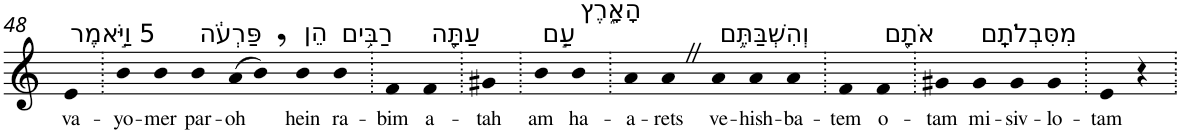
**kern	**text
*part1	*part1
*staff1	*staff1
*I"Piano	*
*I'Pno	*
!!LO:PB:g=z
*clefG2	*
*k[]	*
=48	=48
!LO:TX:a:t=5 וַיֹּ֣אמֶר	!
!	!LO:LY:b
4e	va-
=49.	=49.
!	!LO:LY:b
4b	-yo-
!	!LO:LY:b
4b	-mer
!LO:TX:a:t=פַּרְעֹ֔ה	!
!	!LO:LY:b
4b	par-
!	!LO:LY:b
(>8a	-oh
8b,)	.
!LO:TX:a:t=הֵן	!
!	!LO:LY:b
4b	hein
!LO:TX:a:t=רַבִּ֥ים	!
!	!LO:LY:b
4b	ra-
=50.	=50.
!	!LO:LY:b
4f	-bim
!LO:TX:a:t=עַתָּ֖ה	!
!	!LO:LY:b
4f	a-
=51.	=51.
!	!LO:LY:b
4g#X	-tah
=52.	=52.
!LO:TX:a:t=עַ֣ם	!
!	!LO:LY:b
4b	am
!LO:TX:a:t=הָאָ֑רֶץ	!
!	!LO:LY:b
4b	ha-
=53.	=53.
!	!LO:LY:b
4a	-a-
!	!LO:LY:b
4aZ	-rets
!LO:TX:a:t=וְהִשְׁבַּתֶּ֥ם	!
!	!LO:LY:b
4a	ve-
!	!LO:LY:b
4a	-hish-
!	!LO:LY:b
4a	-ba-
=54.	=54.
!	!LO:LY:b
4f	-tem
!LO:TX:a:t=אֹתָ֖ם	!
!	!LO:LY:b
4f	o-
=55.	=55.
!	!LO:LY:b
4g#X	-tam
!LO:TX:a:t=מִסִּבְלֹתָֽם	!
!	!LO:LY:b
4g#	mi-
!	!LO:LY:b
4g#	-siv-
!	!LO:LY:b
4g#	-lo-
=56.	=56.
!	!LO:LY:b
4e	-tam
4r	.
=.	=.
*-	*-
